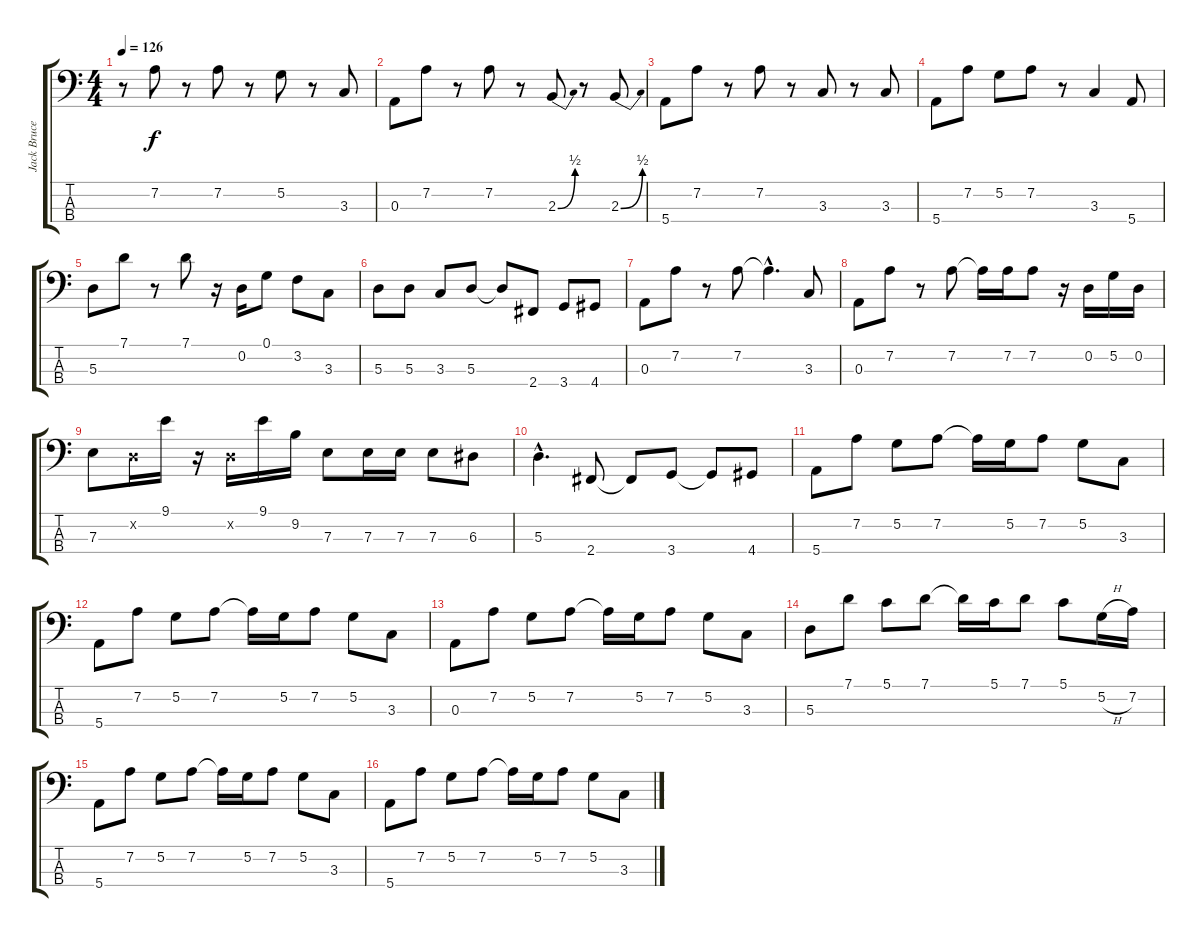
\track ("Jack Bruce" "Jack Bruce") {instrument electricbassfinger}
\staff {score tabs}
\tuning (G2 D2 A1 E1) {hide}
\ts (4 4)
\tempo 126
\clef f4
\ks c
r.8{dy f instrument electricbassfinger} 7.2.8 r.8 7.2.8 r.8 5.2.8 r.8 3.3.8 |
0.3.8 7.2.8 r.8 7.2.8 r.8 2.3{be (bend 0 0 60 2)}.8 r.8 2.3{be (bend 0 0 60 2)}.8 |
5.4.8 7.2.8 r.8 7.2.8 r.8 3.3.8 r.8 3.3.8 |
5.4.8 7.2.8 5.2.8 7.2.8 r.8 3.3.4 5.4.8 |
5.3.8 7.1.8 r.8 7.1.8 r.16 0.2.16 0.1.8 3.2.8 3.3.8 |
5.3.8 5.3.8 3.3.8 5.3.8 5.3{t}.8 2.4.8 3.4.8 4.4.8 |
0.3.8 7.2.8 r.8 7.2.8 7.2{hac t}.4{d} 3.3.8 |
0.3.8 7.2.8 r.8 7.2.8 7.2{t}.16 7.2.16 7.2.8 r.16 0.2.16 5.2.16 0.2.16 |
7.3.8 0.2{x}.16 9.1.16 r.16 0.2{x}.16 9.1.16 9.2.16 7.3.8 7.3.16 7.3.16 7.3.8 6.3.8 |
5.3{hac}.4{d} 2.4.8 2.4{t}.8 3.4.8 3.4{t}.8 4.4.8 |
5.4.8 7.2.8 5.2.8 7.2.8 7.2{t}.16 5.2.16 7.2.8 5.2.8 3.3.8 |
5.4.8 7.2.8 5.2.8 7.2.8 7.2{t}.16 5.2.16 7.2.8 5.2.8 3.3.8 |
0.3.8 7.2.8 5.2.8 7.2.8 7.2{t}.16 5.2.16 7.2.8 5.2.8 3.3.8 |
5.3.8 7.1.8 5.1.8 7.1.8 7.1{t}.16 5.1.16 7.1.8 5.1.8 5.2{h}.16 7.2.16 |
5.4.8 7.2.8 5.2.8 7.2.8 7.2{t}.16 5.2.16 7.2.8 5.2.8 3.3.8 |
5.4.8 7.2.8 5.2.8 7.2.8 7.2{t}.16 5.2.16 7.2.8 5.2.8 3.3.8
